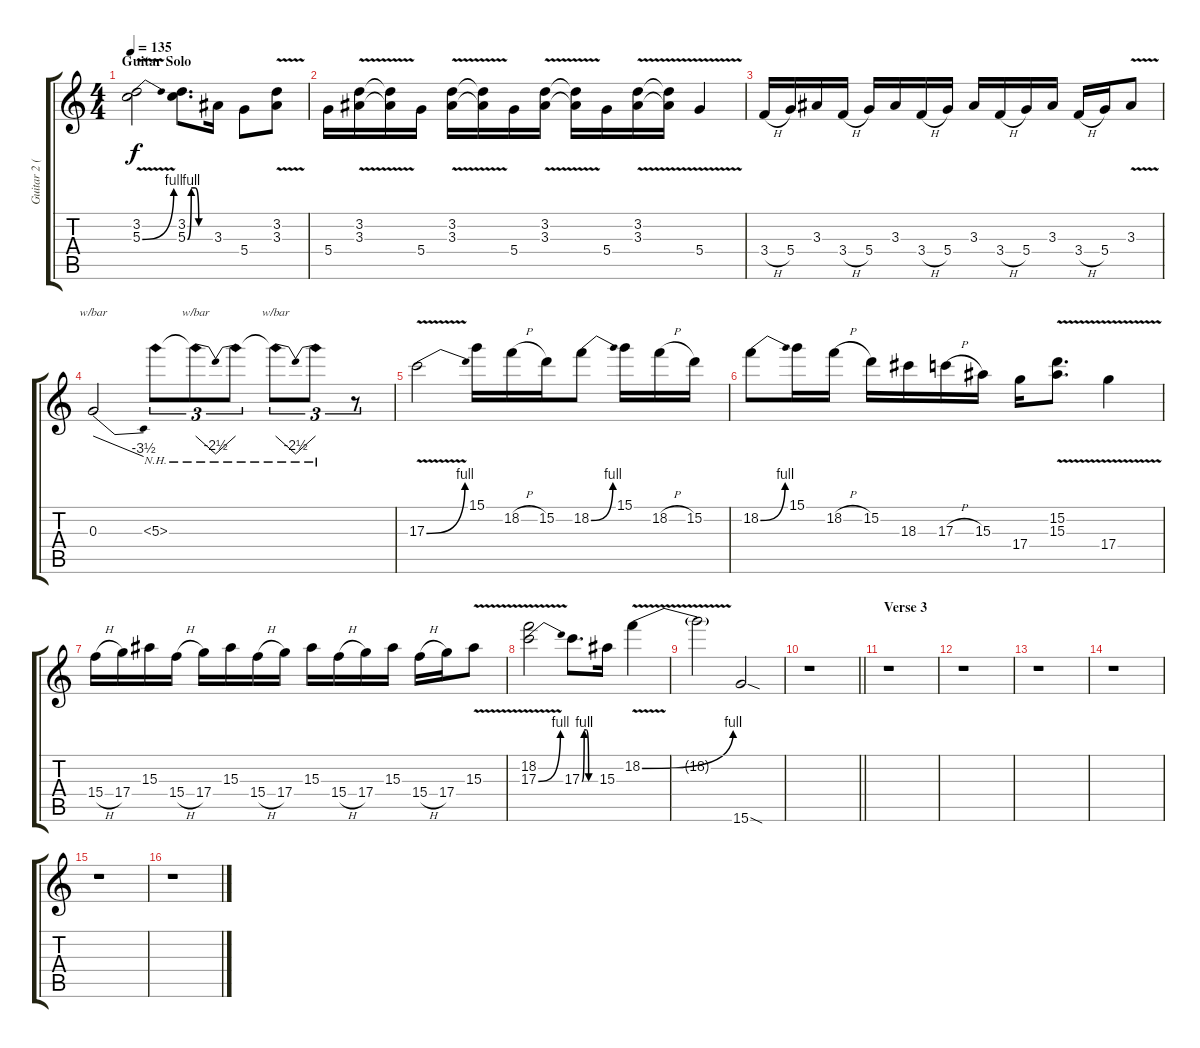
\track ("Guitar 2 (Solo)" "Guitar 2 (") {instrument overdrivenguitar}
\staff {score tabs}
\tuning (E4 B3 G3 D3 A2 E2) {hide}
\ts (4 4)
\section ("" "Guitar Solo")
\tempo 135
\clef g2
\ks c
(3.2 5.3{be (bend 0 0 60 4) v}).2{dy f} (3.2 5.3{be (custom 0 0 10 4 20 4 30 0 60 0)}).8{d} 3.3.16 5.4.8 (3.2{v} 3.3{v}).8 |
5.4.16 (3.2{v} 3.3{v}).16 (3.2{t} 3.3{t}).16 5.4.16 (3.2{v} 3.3{v}).16 (3.2{t} 3.3{t}).16 5.4.16 (3.2{v} 3.3{v}).16 (3.2{t} 3.3{t}).16 5.4.16 (3.2{v} 3.3{v}).16 (3.2{t} 3.3{t}).16 5.4{v}.4 |
3.4{h}.16 5.4.16 3.3.16 3.4{h}.16 5.4.16 3.3.16 3.4{h}.16 5.4.16 3.3.16 3.4{h}.16 5.4.16 3.3.16 3.4{h}.16 5.4.16 3.3{v}.8 |
0.3.2{tbe (dive default 0 0 60 -14)} 5.3{nh}.8{tu (3 2)} 5.3{nh t}.8{tu (3 2) tbe (dip default 0 0 30 -10 60 0)} 5.3{nh t}.8{tu (3 2)} 5.3{nh t}.8{tu (3 2) tbe (dip default 0 0 30 -10 60 0)} 5.3{nh t}.8{tu (3 2)} r.8{tu (3 2)} |
17.3{be (bend 0 0 60 4) v}.2 15.1.16 18.2{h}.16 15.2.16 18.2{be (bend 0 0 60 4)}.8 15.1.16 18.2{h}.16 15.2.16 |
18.2{be (bend 0 0 60 4)}.8 15.1.16 18.2{h}.16 15.2.16 18.3.16 17.3{h}.16 15.3.16 17.4.16 (15.2{v} 15.3{v}).8{d} 17.4{v}.4 |
15.4{h}.16 17.4.16 15.3.16 15.4{h}.16 17.4.16 15.3.16 15.4{h}.16 17.4.16 15.3.16 15.4{h}.16 17.4.16 15.3.16 15.4{h}.16 17.4.16 15.3{v}.8 |
(18.2 17.3{be (bend 0 0 60 4) v}).2 17.3{be (custom 0 0 10 4 20 4 30 0 60 0)}.8{d} 15.3.16 18.2{be (bend 0 0 60 4) v}.4 |
18.2{t}.2 15.6{sod}.2 |
\barLineRight lightlight
r.1 |
\section ("" "Verse 3")
r.1 |
r.1 |
r.1 |
r.1 |
r.1 |
r.1
